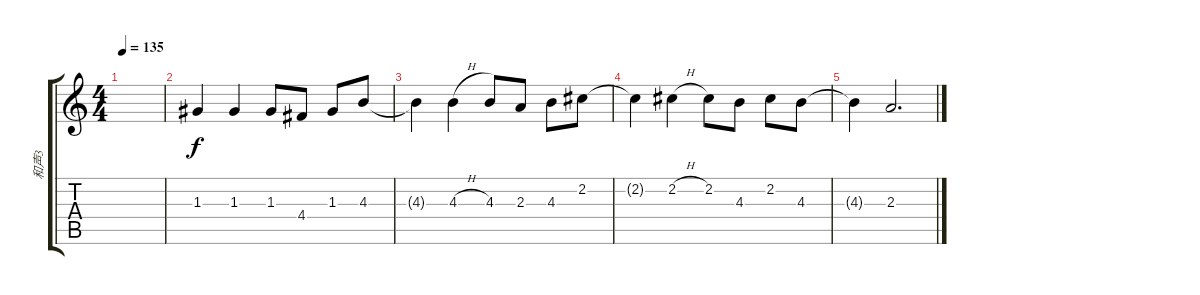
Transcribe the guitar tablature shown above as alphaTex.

\track ("和声3" "和声3") {instrument acousticguitarnylon}
\staff {score tabs}
\tuning (E4 B3 G3 D3 A2 E2) {hide}
\ts (4 4)
\tempo 135
\clef g2
\ks c
|
1.3.4 1.3.4 1.3.8 4.4.8 1.3.8 4.3.8 |
4.3{t}.4 4.3{h}.4 4.3.8 2.3.8 4.3.8 2.2.8 |
2.2{t}.4 2.2{h}.4 2.2.8 4.3.8 2.2.8 4.3.8 |
4.3{t}.4 2.3.2{d}
